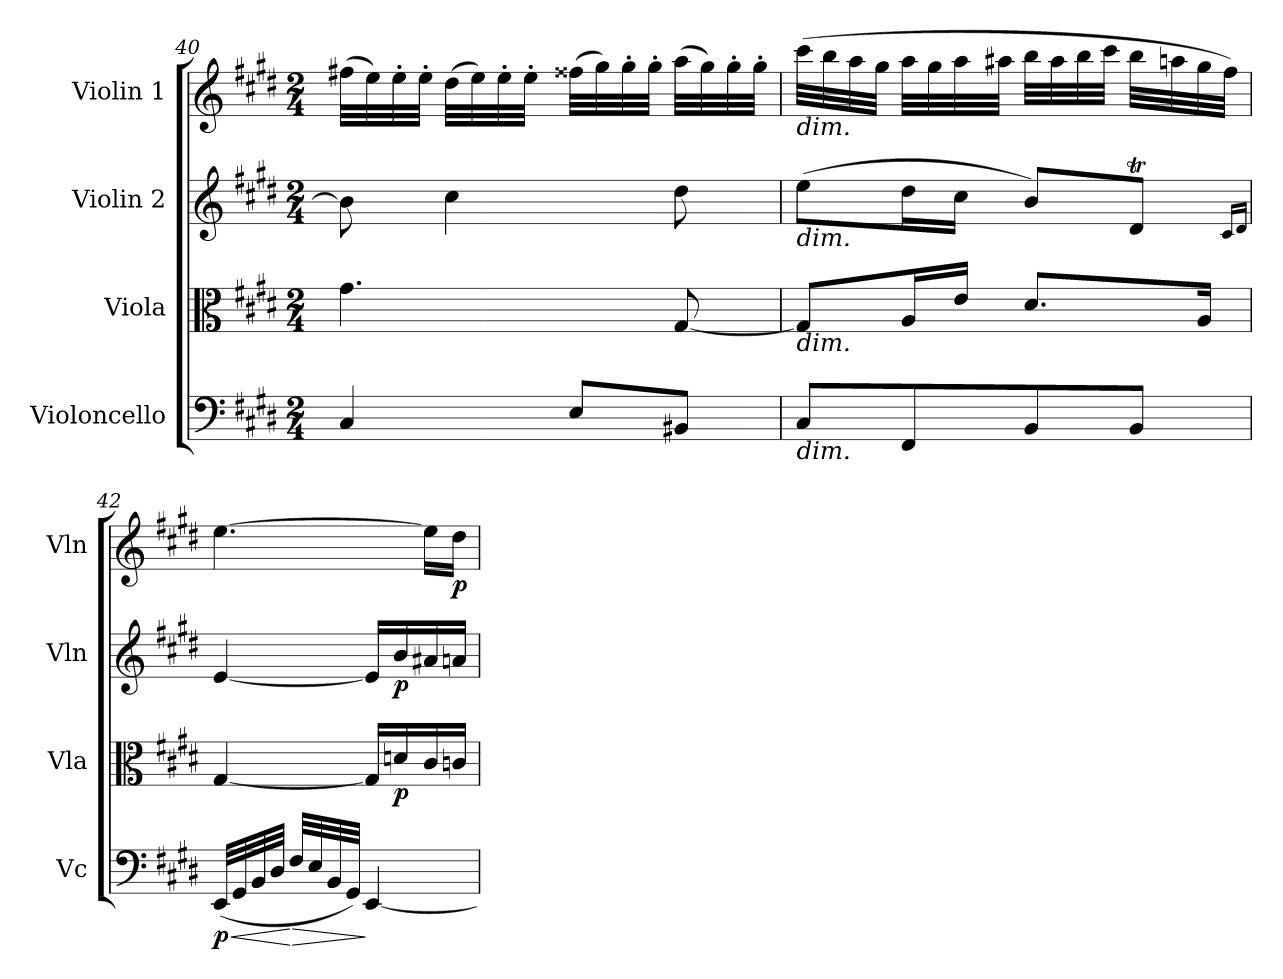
**kern	**dynam	**kern	**dynam	**kern	**dynam	**kern	**dynam
*part4	*part4	*part3	*part3	*part2	*part2	*part1	*part1
*staff4	*staff4	*staff3	*staff3	*staff2	*staff2	*staff1	*staff1
*I"Violoncello	*	*I"Viola	*	*I"Violin 2	*	*I"Violin 1	*
*I'Vc	*	*I'Vla	*	*I'Vln	*	*I'Vln	*
*clefF4	*	*clefC3	*	*clefG2	*	*clefG2	*
*k[f#c#g#d#]	*	*k[f#c#g#d#]	*	*k[f#c#g#d#]	*	*k[f#c#g#d#]	*
*M2/4	*	*M2/4	*	*M2/4	*	*M2/4	*
=40	=40	=40	=40	=40	=40	=40	=40
4C#/	.	4.g#\	.	8b#\]	.	(32ff#X\LLL	.
.	.	.	.	.	.	32ee\)	.
.	.	.	.	.	.	32ee'\	.
.	.	.	.	.	.	32ee'\JJJ	.
.	.	.	.	4cc#\	.	(32dd#\LLL	.
.	.	.	.	.	.	32ee\)	.
.	.	.	.	.	.	32ee'\	.
.	.	.	.	.	.	32ee'\JJJ	.
8E/L	.	.	.	.	.	(32ff##X\LLL	.
.	.	.	.	.	.	32gg#\)	.
.	.	.	.	.	.	32gg#'\	.
.	.	.	.	.	.	32gg#'\JJJ	.
8BB#X/J	.	[8G#/	.	8dd#\	.	(32aa\LLL	.
.	.	.	.	.	.	32gg#\)	.
.	.	.	.	.	.	32gg#'\	.
.	.	.	.	.	.	32gg#'\JJJ	.
!!LO:LB:g=z
=41	=41	=41	=41	=41	=41	=41	=41
!	!	!	!	!	!	!LO:TX:b:i:t=dim.	!
!	!	!	!	!LO:TX:b:i:t=dim.	!	!	!
!	!	!LO:TX:b:i:t=dim.	!	!	!	!	!
!LO:TX:b:i:t=dim.	!	!	!	!	!	!	!
8C#/L	.	8G#/L]	.	(8ee\L	.	(32ccc#\LLL	.
.	.	.	.	.	.	32bb\	.
.	.	.	.	.	.	32aa\	.
.	.	.	.	.	.	32gg#\JJJ	.
8FF#/	.	16A/L	.	16dd#\L	.	32aa\LLL	.
.	.	.	.	.	.	32gg#\	.
.	.	16e/JJ	.	16cc#\JJ	.	32aa\	.
.	.	.	.	.	.	32aa#X\JJJ	.
8BB/	.	8.d#/L	.	8b/L)	.	32bb\LLL	.
.	.	.	.	.	.	32aa#\	.
.	.	.	.	.	.	32bb\	.
.	.	.	.	.	.	32ccc#\JJJ	.
8BB/J	.	.	.	8d#t/J	.	32bb\LLL	.
.	.	.	.	.	.	32aan\	.
.	.	16A/Jk	.	.	.	32gg#\	.
.	.	.	.	.	.	32ff#\JJJ)	.
.	.	.	.	16qc#/LL	.	.	.
.	.	.	.	16qd#/JJ	.	.	.
!!LO:LB:g=z
=42	=42	=42	=42	=42	=42	=42	=42
!	!LO:HP:b	!	!	!	!	!	!
!	!LO:DY:n=1:b	!	!	!	!	!	!
(32EE/LLL	< p	[4G#/	.	[4e/	.	[4.ee\	.
32GG#/	.	.	.	.	.	.	.
32BB/	.	.	.	.	.	.	.
32D#/JJJ	.	.	.	.	.	.	.
!	!LO:HP:n=1:b	!	!	!	!	!	!
32F#/LLL	[ >	.	.	.	.	.	.
32E/	.	.	.	.	.	.	.
32BB/	.	.	.	.	.	.	.
32GG#/JJJ)	.	.	.	.	.	.	.
[4EE/	]	16G#/LL]	.	16e/LL]	.	.	.
!	!	!	!LO:DY:b	!	!LO:DY:b	!	!
.	.	16dn/	p	16b/	p	.	.
.	.	16c#/	.	16a#X/	.	16ee\LL]	.
!	!	!	!	!	!	!	!LO:DY:b
.	.	16cn/JJ	.	16an/JJ	.	16dd#\JJ	p
=	=	=	=	=	=	=	=
*-	*-	*-	*-	*-	*-	*-	*-
